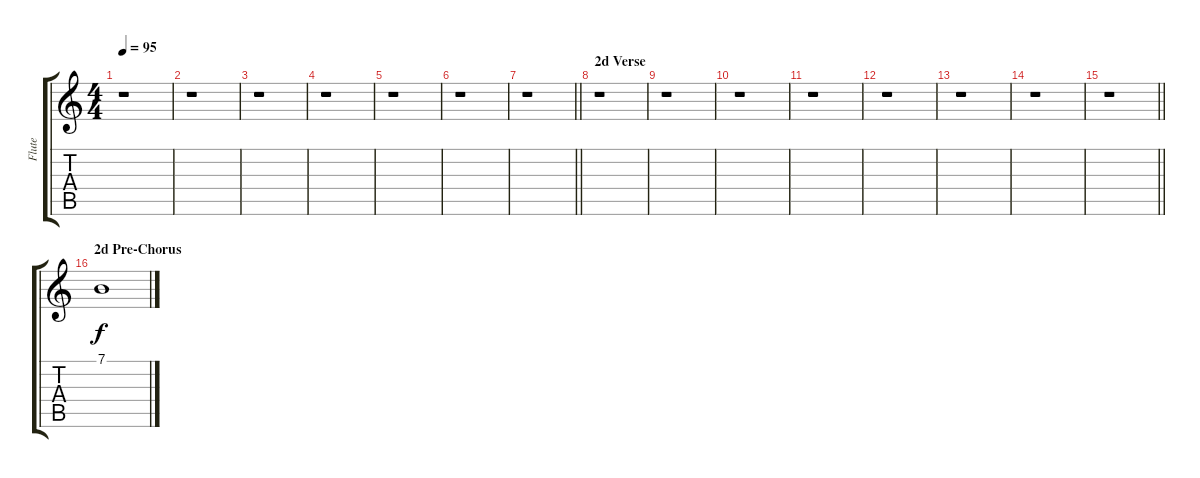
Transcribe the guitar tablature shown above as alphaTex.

\track ("Flute" "Flute") {instrument flute}
\staff {score tabs}
\tuning (E4 B3 G3 D3 A2 E2) {hide}
\ts (4 4)
\tempo 95
\clef g2
\ks c
r.1{dy f} |
r.1 |
r.1 |
r.1 |
r.1 |
r.1 |
\barLineRight lightlight
r.1 |
\section ("" "2d Verse")
r.1 |
r.1 |
r.1 |
r.1 |
r.1 |
r.1 |
r.1 |
\barLineRight lightlight
r.1 |
\section ("" "2d Pre-Chorus")
7.1.1
